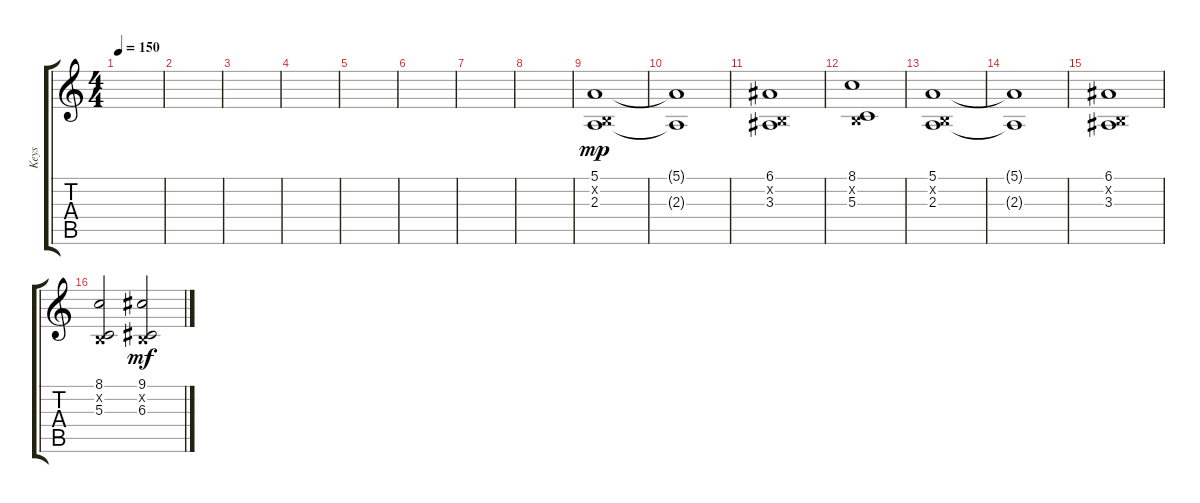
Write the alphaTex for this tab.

\track ("Keys" "Keys") {instrument synthstrings2}
\staff {score tabs}
\tuning (E4 B3 G3 D3 A2 D2) {hide}
\ts (4 4)
\tempo 150
\clef g2
\ks c
|
|
|
|
|
|
|
|
(5.1 0.2{x} 2.3).1{dy mp} |
(5.1{t} 2.3{t}).1 |
(6.1 0.2{x} 3.3).1 |
(8.1 0.2{x} 5.3).1 |
(5.1 0.2{x} 2.3).1 |
(5.1{t} 2.3{t}).1 |
(6.1 0.2{x} 3.3).1 |
(8.1 0.2{x} 5.3).2 (9.1 0.2{x} 6.3).2{dy mf}
